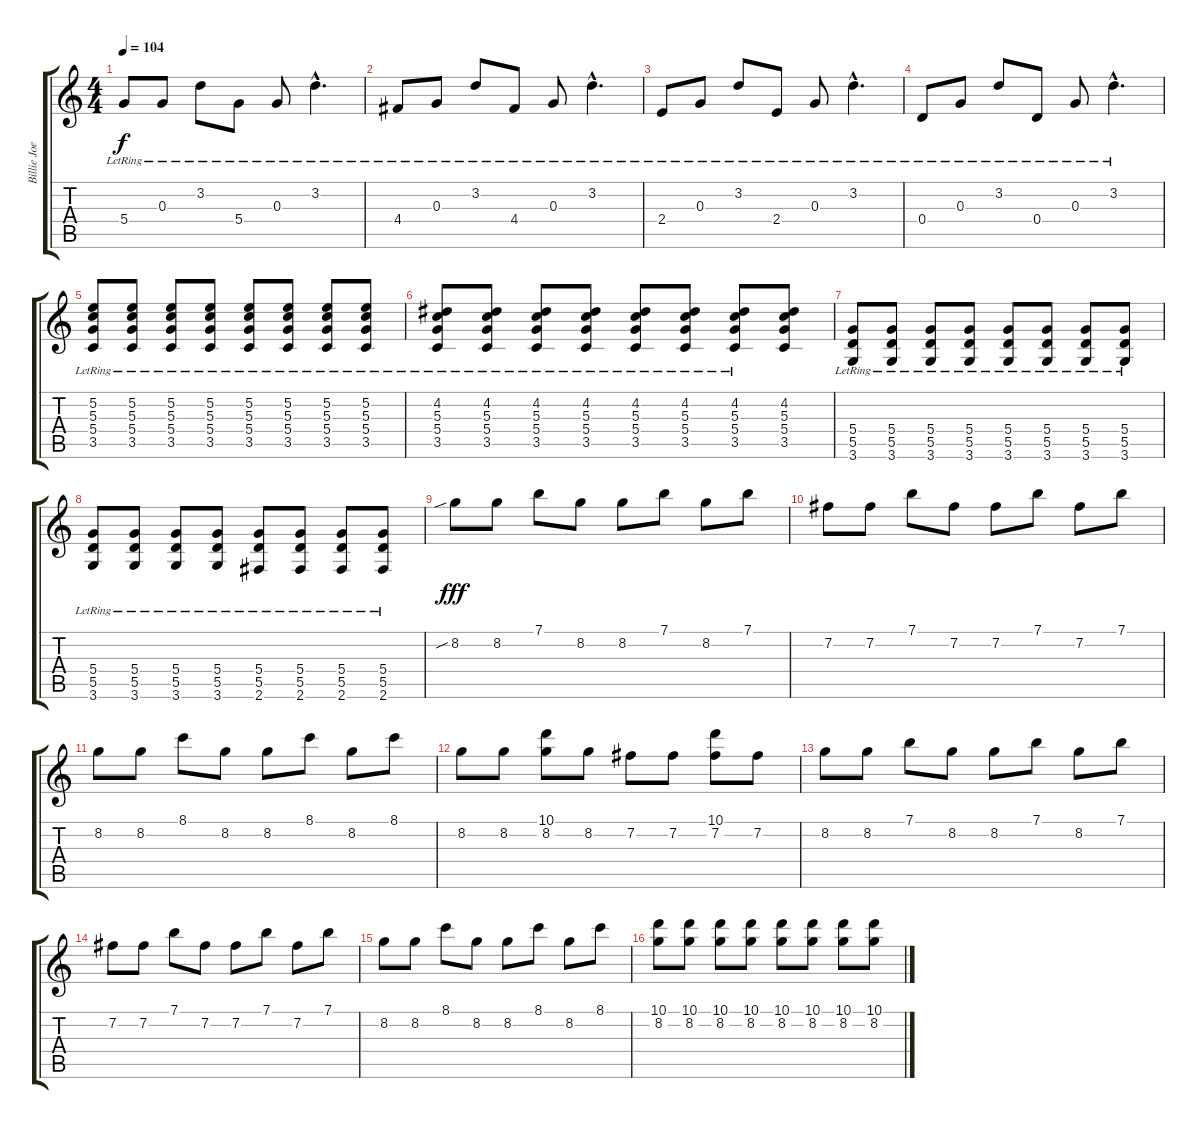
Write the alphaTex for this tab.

\track ("Billie Joe Armstrong" "Billie Joe") {instrument acousticguitarsteel}
\staff {score tabs}
\tuning (E4 B3 G3 D3 A2 E2) {hide}
\ts (4 4)
\tempo 104
\clef g2
\ks c
5.4{lr}.8{dy f instrument distortionguitar} 0.3{lr}.8 3.2{lr}.8 5.4{lr}.8 0.3{lr}.8 3.2{hac lr}.4{d} |
4.4{lr}.8{instrument distortionguitar} 0.3{lr}.8 3.2{lr}.8 4.4{lr}.8 0.3{lr}.8 3.2{hac lr}.4{d} |
2.4{lr}.8{instrument distortionguitar} 0.3{lr}.8 3.2{lr}.8 2.4{lr}.8 0.3{lr}.8 3.2{hac lr}.4{d} |
0.4{lr}.8{instrument distortionguitar} 0.3{lr}.8 3.2{lr}.8 0.4{lr}.8 0.3{lr}.8 3.2{hac lr}.4{d} |
(5.2{lr} 5.3{lr} 5.4{lr} 3.5{lr}).8{instrument distortionguitar} (5.2{lr} 5.3{lr} 5.4{lr} 3.5{lr}).8 (5.2{lr} 5.3{lr} 5.4{lr} 3.5{lr}).8 (5.2{lr} 5.3{lr} 5.4{lr} 3.5{lr}).8 (5.2{lr} 5.3{lr} 5.4{lr} 3.5{lr}).8 (5.2{lr} 5.3{lr} 5.4{lr} 3.5{lr}).8 (5.2{lr} 5.3{lr} 5.4{lr} 3.5{lr}).8 (5.2{lr} 5.3{lr} 5.4 3.5{lr}).8 |
(4.2{lr} 5.3{lr} 5.4{lr} 3.5{lr}).8{instrument distortionguitar} (4.2{lr} 5.3{lr} 5.4{lr} 3.5{lr}).8 (4.2{lr} 5.3{lr} 5.4{lr} 3.5{lr}).8 (4.2{lr} 5.3{lr} 5.4{lr} 3.5{lr}).8 (4.2{lr} 5.3{lr} 5.4{lr} 3.5{lr}).8 (4.2{lr} 5.3{lr} 5.4{lr} 3.5{lr}).8 (4.2{lr} 5.3{lr} 5.4{lr} 3.5{lr}).8 (4.2 5.3 5.4 3.5).8 |
(5.4{lr} 5.5{lr} 3.6{lr}).8{instrument distortionguitar} (5.4{lr} 5.5{lr} 3.6{lr}).8 (5.4{lr} 5.5{lr} 3.6{lr}).8 (5.4{lr} 5.5{lr} 3.6).8 (5.4{lr} 5.5{lr} 3.6{lr}).8 (5.4{lr} 5.5{lr} 3.6{lr}).8 (5.4{lr} 5.5{lr} 3.6{lr}).8 (5.4{lr} 5.5{lr} 3.6{lr}).8 |
(5.4{lr} 5.5{lr} 3.6{lr}).8{instrument distortionguitar} (5.4{lr} 5.5{lr} 3.6{lr}).8 (5.4{lr} 5.5{lr} 3.6{lr}).8 (5.4{lr} 5.5{lr} 3.6).8 (5.4{lr} 5.5{lr} 2.6{lr}).8 (5.4{lr} 5.5{lr} 2.6{lr}).8 (5.4{lr} 5.5{lr} 2.6{lr}).8 (5.4{lr} 5.5{lr} 2.6{lr}).8 |
8.2{sib}.8{dy fff instrument distortionguitar} 8.2.8 7.1.8 8.2.8 8.2.8 7.1.8 8.2.8 7.1.8 |
7.2.8{instrument distortionguitar} 7.2.8 7.1.8 7.2.8 7.2.8 7.1.8 7.2.8 7.1.8 |
8.2.8{instrument distortionguitar} 8.2.8 8.1.8 8.2.8 8.2.8 8.1.8 8.2.8 8.1.8 |
8.2.8{instrument distortionguitar} 8.2.8 (10.1 8.2).8 8.2.8 7.2.8 7.2.8 (10.1 7.2).8 7.2.8 |
8.2.8{instrument distortionguitar} 8.2.8 7.1.8 8.2.8 8.2.8 7.1.8 8.2.8 7.1.8 |
7.2.8{instrument distortionguitar} 7.2.8 7.1.8 7.2.8 7.2.8 7.1.8 7.2.8 7.1.8 |
8.2.8{instrument distortionguitar} 8.2.8 8.1.8 8.2.8 8.2.8 8.1.8 8.2.8 8.1.8 |
(10.1 8.2).8{instrument distortionguitar} (10.1 8.2).8 (10.1 8.2).8 (10.1 8.2).8 (10.1 8.2).8 (10.1 8.2).8 (10.1 8.2).8 (10.1 8.2).8
